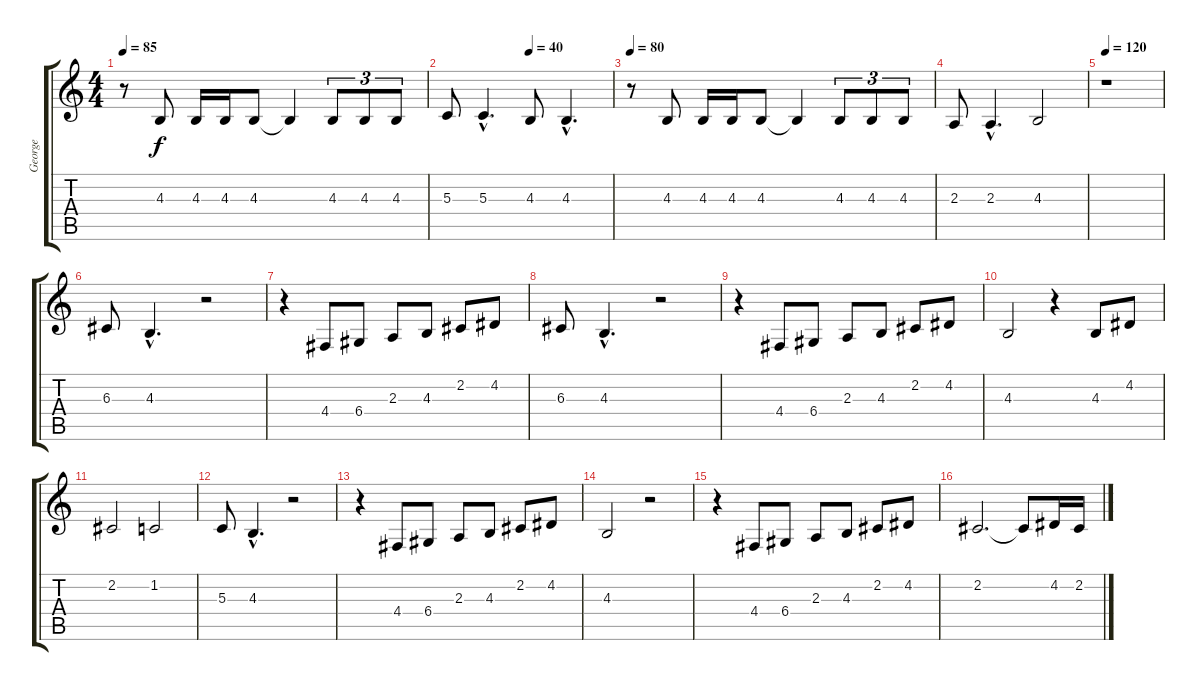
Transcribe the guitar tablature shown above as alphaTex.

\track ("George" "George") {instrument tenorsax}
\staff {score tabs}
\tuning (E4 B3 G3 D3 A2 E2) {hide}
\ts (4 4)
\tempo 85
\clef g2
\ks c
r.8{dy f instrument tenorsax} 4.3.8 4.3.16 4.3.16 4.3.8 4.3{t}.4 4.3.8{tu (3 2)} 4.3.8{tu (3 2)} 4.3.8{tu (3 2)} |
\tempo (40 0.5)
5.3.8 5.3{hac}.4{d} 4.3.8 4.3{hac}.4{d} |
\tempo 80
r.8 4.3.8 4.3.16 4.3.16 4.3.8 4.3{t}.4 4.3.8{tu (3 2)} 4.3.8{tu (3 2)} 4.3.8{tu (3 2)} |
2.3.8 2.3{hac}.4{d} 4.3.2 |
\tempo 120
r.1 |
6.3.8 4.3{hac}.4{d} r.2 |
r.4 4.4.8 6.4.8 2.3.8 4.3.8 2.2.8 4.2.8 |
6.3.8 4.3{hac}.4{d} r.2 |
r.4 4.4.8 6.4.8 2.3.8 4.3.8 2.2.8 4.2.8 |
4.3.2 r.4 4.3.8 4.2.8 |
2.2.2 1.2.2 |
5.3.8 4.3{hac}.4{d} r.2 |
r.4 4.4.8 6.4.8 2.3.8 4.3.8 2.2.8 4.2.8 |
4.3.2 r.2 |
r.4 4.4.8 6.4.8 2.3.8 4.3.8 2.2.8 4.2.8 |
2.2.2{d} 2.2{t}.8 4.2.16 2.2.16
